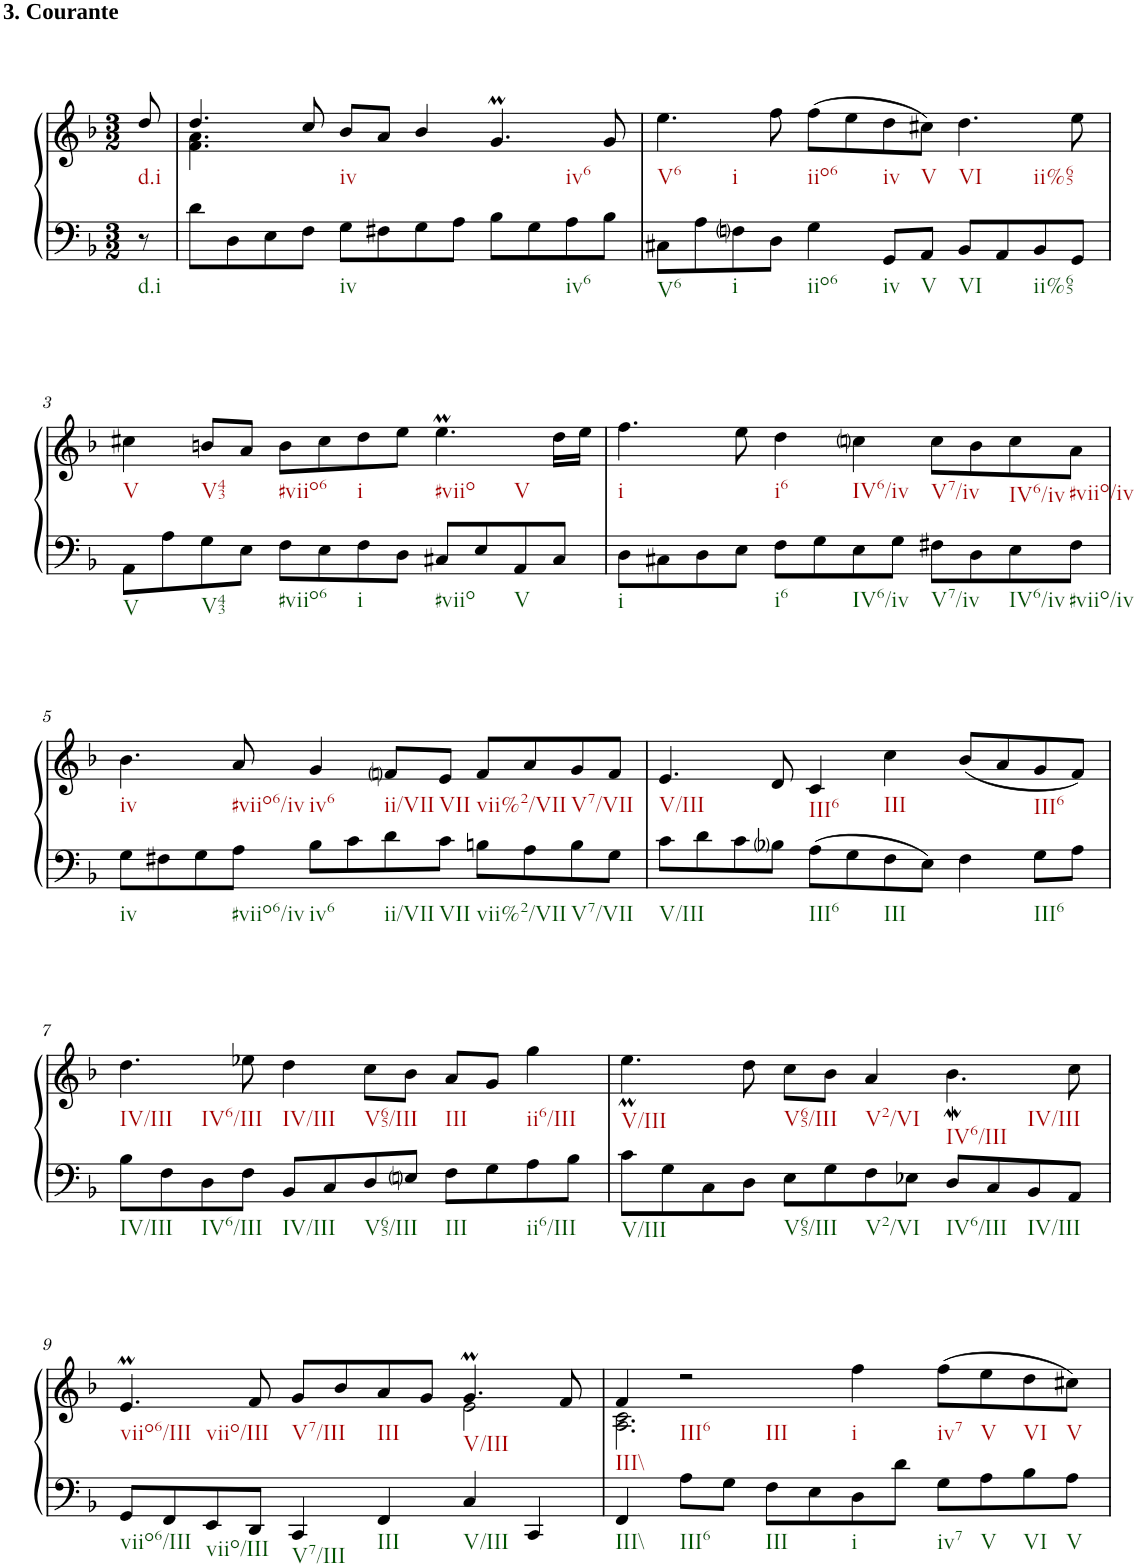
**kern	**kern
*part1	*part1
*staff2	*staff1
*I"Midi_2	*
*clefF4	*clefG2
*k[b-]	*k[b-]
*M3/2	*M3/2
=	=
*	*^
!	!LO:TX:a:B:t=3. Courante	!
8r	8dd/	8ryy
=1	=1	=1
8d\L	4.dd/	4.f\ 4.a\
8D\	.	.
8E\	.	.
8F\J	8cc/	8ryy
8G\L	8b-/L	2ryy
8F#X\	8a/J	.
8G\	4b-/	.
8A\J	.	.
8B-\L	4.gM/	2ryy
8G\	.	.
8A\	.	.
8B-\J	8g/	.
=2	=2	=2
8C#X\L	4.ee\	1.ryy
8A\	.	.
8Fni\	.	.
8D\J	8ff\	.
4G\	(>8ff\L	.
.	8ee\	.
8GG/L	8dd\	.
8AA/J	8cc#X\J)	.
8BB-/L	4.dd\	.
8AA/	.	.
8BB-/	.	.
8GG/J	8ee\	.
*	*v	*v
!!LO:LB:g=z
=3	=3
8AA\L	4cc#X\
8A\	.
8G\	8bn/L
8E\J	8a/J
8F\L	8b\L
8E\	8cc#\
8F\	8dd\
8D\J	8ee\J
8C#X/L	4.eem\
8E/	.
8AA/	.
8C#/J	16dd\LL
.	16ee\JJ
=4	=4
8D\L	4.ff\
8C#X\	.
8D\	.
8E\J	8ee\
8F\L	4dd\
8G\	.
8E\	4ccni\
8G\J	.
8F#X\L	8cc\L
8D\	8b-\
8E\	8cc\
8F#\J	8a\J
!!LO:LB:g=z
=5	=5
8G\L	4.b-\
8F#X\	.
8G\	.
8A\J	8a/
8B-\L	4g/
8c\	.
8d\	8fni/L
8c\J	8e/J
8Bn\L	8f/L
8A\	8a/
8B\	8g/
8G\J	8f/J
=6	=6
8c\L	4.e/
8d\	.
8c\	.
8B-i\J	8d/
8A\L	4c/
8G\	.
8F\	4cc\
8E\J	.
4F\	(<8b-/L
.	8a/
8G\L	8g/
8A\J	8f/J)
!!LO:LB:g=z
=7	=7
8B-\L	4.dd\
8F\	.
8D\	.
8F\J	8ee-X\
8BB-/L	4dd\
8C/	.
8D/	8cc\L
8Eni/J	8b-\J
8F\L	8a/L
8G\	8g/J
8A\	4gg\
8B-\J	.
=8	=8
*	*^
8c\L	1.ryy	4.eem\
8G\	.	.
8C\	.	.
8D\J	.	8dd\
8E\L	.	8cc\L
8G\	.	8b-\J
8F\	.	4a/
8E-X\J	.	.
8D/L	.	4.b-w\
8C/	.	.
8BB-/	.	.
8AA/J	.	8cc\
!!LO:LB:g=z	!!
=9	=9	=9
8GG/L	4.em/	2ryy
8FF/	.	.
8EE/	.	.
8DD/J	8f/	.
4CC/	8g/L	2ryy
.	8b-/	.
4FF/	8a/	.
.	8g/J	.
4C/	4.gM/	2e\
4CC/	.	.
.	8f/	.
=10	=10	=10
4FF/	4f/	2.A\ 2.c\
8A\L	2r	.
8G\J	.	.
8F\L	.	.
8E\	.	.
8D\	4ff\	2.ryy
8d\J	.	.
8G\L	(>8ff\L	.
8A\	8ee\	.
8B-\	8dd\	.
8A\J	8cc#X\J)	.
*	*v	*v
=	=
*-	*-
